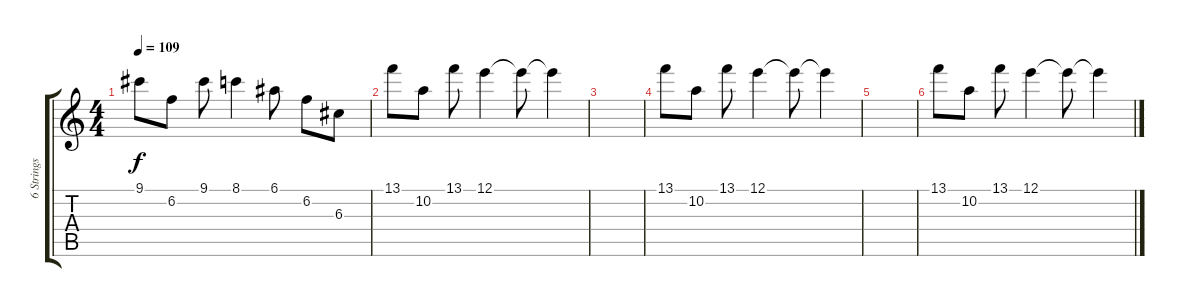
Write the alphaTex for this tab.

\track ("6 Strings ElectricGuitar Standard Tuning" "6 Strings ") {instrument acousticguitarsteel}
\staff {score tabs}
\tuning (E4 B3 G3 D3 A2 E2) {hide}
\ts (4 4)
\tempo 109
\clef g2
\ks c
9.1.8{dy f} 6.2.8 9.1.8 8.1.4 6.1.8 6.2.8 6.3.8 |
13.1.8 10.2.8 13.1.8 12.1.4 12.1{t}.8 12.1{t}.4 |
|
13.1.8 10.2.8 13.1.8 12.1.4 12.1{t}.8 12.1{t}.4 |
|
13.1.8 10.2.8 13.1.8 12.1.4 12.1{t}.8 12.1{t}.4
